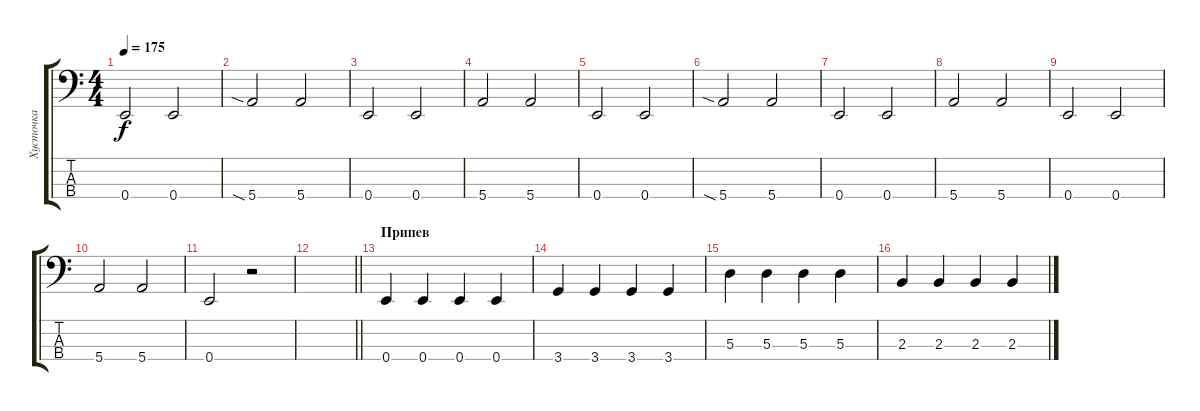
\track ("Хусточка" "Хусточка") {instrument electricbassfinger}
\staff {score tabs}
\tuning (G2 D2 A1 E1) {hide}
\ts (4 4)
\tempo 175
\clef f4
\ks c
0.4.2{dy f} 0.4.2 |
5.4{sia}.2 5.4.2 |
0.4.2 0.4.2 |
5.4.2 5.4.2 |
0.4.2 0.4.2 |
5.4{sia}.2 5.4.2 |
0.4.2 0.4.2 |
5.4.2 5.4.2 |
0.4.2 0.4.2 |
5.4.2 5.4.2 |
0.4.2 r.2 |
\barLineRight lightlight
|
\section ("" "Припев")
0.4.4 0.4.4 0.4.4 0.4.4 |
3.4.4 3.4.4 3.4.4 3.4.4 |
5.3.4 5.3.4 5.3.4 5.3.4 |
2.3.4 2.3.4 2.3.4 2.3.4
